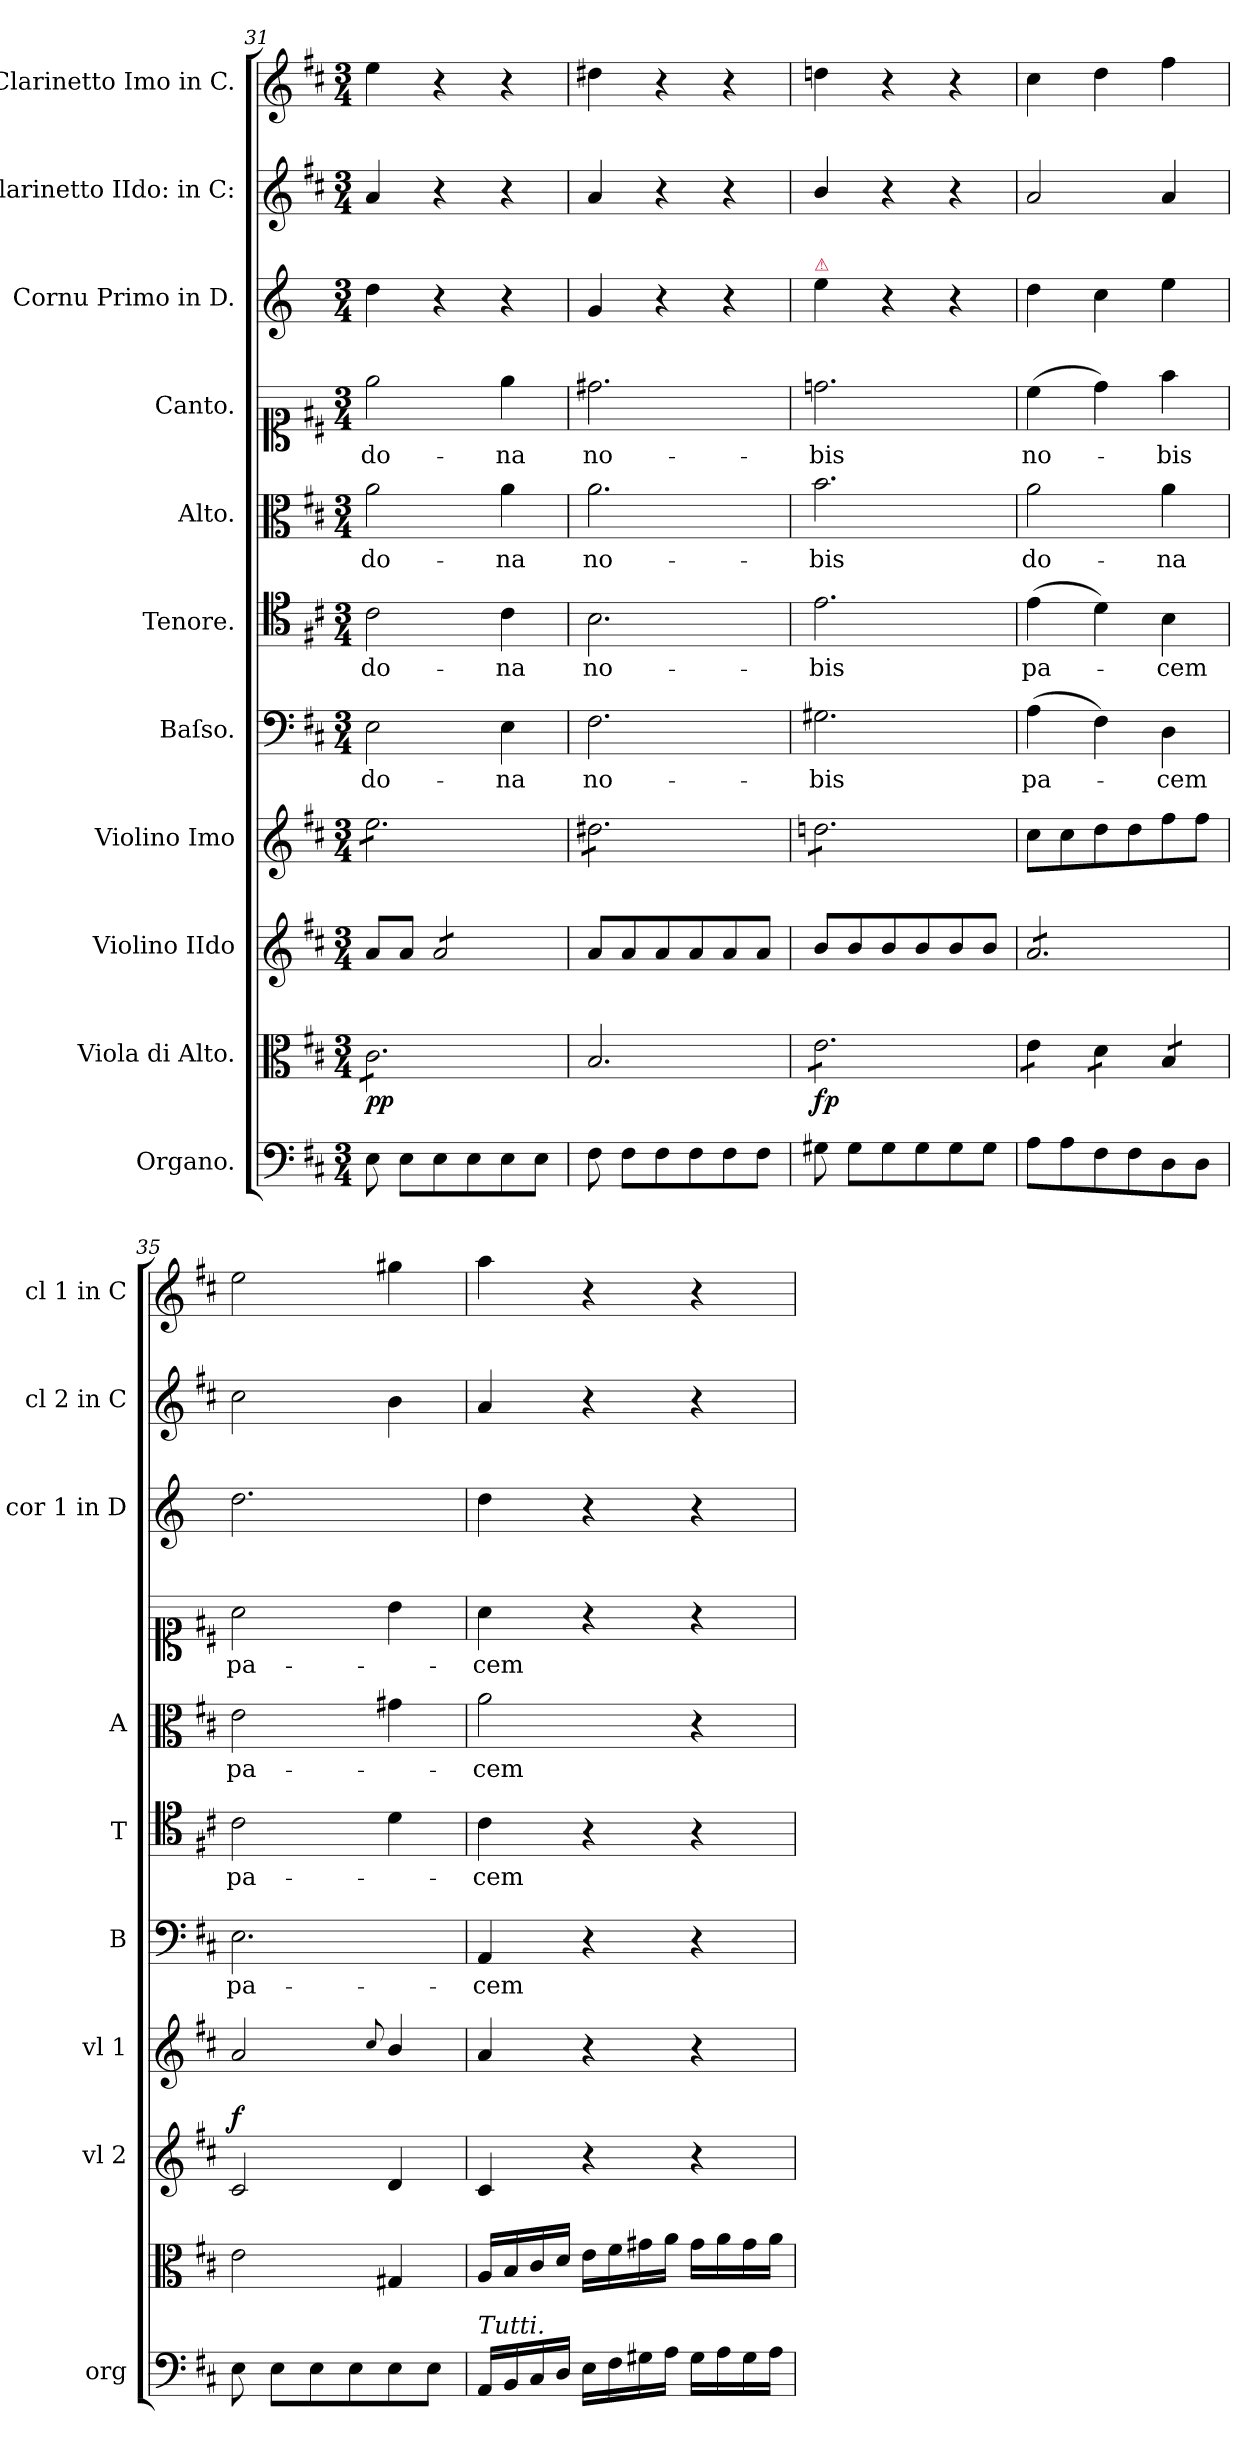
**kern	**dynam	**kern	**dynam	**kern	**dynam	**kern	**kern	**text	**kern	**text	**kern	**text	**kern	**text	**kern	**kern	**kern
*part11	*part11	*part10	*part10	*part9	*part9	*part8	*part7	*part7	*part6	*part6	*part5	*part5	*part4	*part4	*part3	*part2	*part1
*staff11	*staff11	*staff10	*staff10	*staff9	*staff9	*staff8	*staff7	*staff7	*staff6	*staff6	*staff5	*staff5	*staff4	*staff4	*staff3	*staff2	*staff1
*I"Organo.	*	*I"Viola di Alto.	*	*I"Violino IIdo	*	*I"Violino Imo	*I"Baſso.	*	*I"Tenore.	*	*I"Alto.	*	*I"Canto.	*	*I"Cornu Primo in D.	*I"Clarinetto IIdo: in C:	*I"Clarinetto Imo in C.
*I'org	*	*	*	*I'vl 2	*	*I'vl 1	*I'B	*	*I'T	*	*I'A	*	*	*	*I'cor 1 in D	*I'cl 2 in C	*I'cl 1 in C
*clefF4	*	*clefC3	*	*clefG2	*	*clefG2	*clefF4	*	*clefC4	*	*clefC3	*	*clefC1	*	*clefG2	*clefG2	*clefG2
*	*	*	*	*	*	*	*	*	*	*	*	*	*	*	*ITrd6c10	*	*
*k[f#c#]	*	*k[f#c#]	*	*k[f#c#]	*	*k[f#c#]	*k[f#c#]	*	*k[f#c#]	*	*k[f#c#]	*	*k[f#c#]	*	*k[f#c#]	*k[f#c#]	*k[f#c#]
*D:	*	*D:	*	*D:	*	*D:	*D:	*	*D:	*	*D:	*	*D:	*	*D:	*D:	*D:
*M3/4	*	*M3/4	*	*M3/4	*	*M3/4	*M3/4	*	*M3/4	*	*M3/4	*	*M3/4	*	*M3/4	*M3/4	*M3/4
=31	=31	=31	=31	=31	=31	=31	=31	=31	=31	=31	=31	=31	=31	=31	=31	=31	=31
!	!	!	!LO:DY:b	!	!LO:DY:b	!	!	!	!	!	!	!	!	!	!	!	!
*	*	*tremolo	*	*	*	*	*	*	*	*	*	*	*	*	*	*	*
*	*	*	*	*	*	*tremolo	*	*	*	*	*	*	*	*	*	*	*
8E\	.	8c#\L	pp	8a/L	fo	8ee\L	2E\	do-	2c#\	do-	2a\	do-	2ee\	do-	4e\	4a/	4ee\
8E\L	.	8c#\	.	8a/J	.	8ee\	.	.	.	.	.	.	.	.	.	.	.
!	!	!	!	!LO:TX:a:color=limegreen:t=S	!	!	!	!	!	!	!	!	!	!	!	!	!
!	!	!	!	!	!LO:DY:b	!	!	!	!	!	!	!	!	!	!	!	!
*	*	*	*	*tremolo	*	*	*	*	*	*	*	*	*	*	*	*	*
8E\	.	8c#\	.	8a/L	po	8ee\	.	.	.	.	.	.	.	.	4r	4r	4r
8E\	.	8c#\	.	8a/	.	8ee\	.	.	.	.	.	.	.	.	.	.	.
8E\	.	8c#\	.	8a/	.	8ee\	4E\	-na	4c#\	-na	4a\	-na	4ee\	-na	4r	4r	4r
8E\J	.	8c#\J	.	8a/J	.	8ee\J	.	.	.	.	.	.	.	.	.	.	.
*	*	*	*	*Xtremolo	*	*	*	*	*	*	*	*	*	*	*	*	*
*	*	*Xtremolo	*	*	*	*	*	*	*	*	*	*	*	*	*	*	*
=32	=32	=32	=32	=32	=32	=32	=32	=32	=32	=32	=32	=32	=32	=32	=32	=32	=32
!	!	!	!	!	!LO:DY:b	!	!	!	!	!	!	!	!	!	!	!	!
8F#\	.	2.B/	.	8a/L	fo	8dd#X\L	2.F#\	no-	2.B\	no-	2.a\	no-	2.dd#X\	no-	4A/	4a/	4dd#X\
8F#\L	.	.	.	8a/	.	8dd#X\	.	.	.	.	.	.	.	.	.	.	.
8F#\	.	.	.	8a/	.	8dd#X\	.	.	.	.	.	.	.	.	4r	4r	4r
8F#\	.	.	.	8a/	.	8dd#X\	.	.	.	.	.	.	.	.	.	.	.
!	!	!	!	!	!LO:DY:b	!	!	!	!	!	!	!	!	!	!	!	!
8F#\	.	.	.	8a/	po	8dd#X\	.	.	.	.	.	.	.	.	4r	4r	4r
8F#\J	.	.	.	8a/J	.	8dd#X\J	.	.	.	.	.	.	.	.	.	.	.
=33	=33	=33	=33	=33	=33	=33	=33	=33	=33	=33	=33	=33	=33	=33	=33	=33	=33
!	!	!	!	!	!	!	!	!	!	!	!	!	!	!	!LO:TX:a:color=crimson:t=⚠	!	!
!	!	!	!LO:DY:b	!	!LO:DY:b	!	!	!	!	!	!	!	!	!	!	!	!
*	*	*tremolo	*	*	*	*	*	*	*	*	*	*	*	*	*	*	*
8G#X\	.	8e\L	fp	8b/L	fp&colon;	8ddn\L	2.G#X\	-bis	2.e\	-bis	2.b\	-bis	2.ddn\	-bis	4f#\	4b/	4ddn\
8G#\L	.	8e\	.	8b/	.	8ddn\	.	.	.	.	.	.	.	.	.	.	.
8G#\	.	8e\	.	8b/	.	8ddn\	.	.	.	.	.	.	.	.	4r	4r	4r
8G#\	.	8e\	.	8b/	.	8ddn\	.	.	.	.	.	.	.	.	.	.	.
8G#\	.	8e\	.	8b/	.	8ddn\	.	.	.	.	.	.	.	.	4r	4r	4r
8G#\J	.	8e\J	.	8b/J	.	8ddn\J	.	.	.	.	.	.	.	.	.	.	.
*	*	*	*	*	*	*Xtremolo	*	*	*	*	*	*	*	*	*	*	*
=34	=34	=34	=34	=34	=34	=34	=34	=34	=34	=34	=34	=34	=34	=34	=34	=34	=34
*	*	*	*	*tremolo	*	*	*	*	*	*	*	*	*	*	*	*	*
8A\L	.	8e\L	.	8a/L	.	8cc#\L	(>4A\	pa-	(>4e\	pa-	2a\	do-	(>4cc#\	no-	4e\	2a/	4cc#\
8A\	.	8e\J	.	8a/	.	8cc#\	.	.	.	.	.	.	.	.	.	.	.
8F#\	.	8d\L	.	8a/	.	8dd\	4F#\)	.	4d\)	.	.	.	4dd\)	.	4d\	.	4dd\
8F#\	.	8d\J	.	8a/	.	8dd\	.	.	.	.	.	.	.	.	.	.	.
8D\	.	8B/L	.	8a/	.	8ff#\	4D\	-cem	4B\	-cem	4a\	-na	4ff#\	-bis	4f#\	4a/	4ff#\
8D\J	.	8B/J	.	8a/J	.	8ff#\J	.	.	.	.	.	.	.	.	.	.	.
*	*	*	*	*Xtremolo	*	*	*	*	*	*	*	*	*	*	*	*	*
*	*	*Xtremolo	*	*	*	*	*	*	*	*	*	*	*	*	*	*	*
=35	=35	=35	=35	=35	=35	=35	=35	=35	=35	=35	=35	=35	=35	=35	=35	=35	=35
!	!	!	!	!	!LO:DY:a	!	!	!	!	!	!	!	!	!	!	!	!
8E\	.	2e\	.	2c#/	f	2a/	2.E\	pa-	2c#\	pa-	2e\	pa-	2a\	pa-	2.e\	2cc#\	2ee\
8E\L	.	.	.	.	.	.	.	.	.	.	.	.	.	.	.	.	.
8E\	.	.	.	.	.	.	.	.	.	.	.	.	.	.	.	.	.
8E\	.	.	.	.	.	.	.	.	.	.	.	.	.	.	.	.	.
.	.	.	.	.	.	8qqcc#/	.	.	.	.	.	.	.	.	.	.	.
8E\	.	4G#X/	.	4d/	.	4b/	.	.	4d\	.	4g#X\	.	4b\	.	.	4b\	4gg#X\
8E\J	.	.	.	.	.	.	.	.	.	.	.	.	.	.	.	.	.
=36	=36	=36	=36	=36	=36	=36	=36	=36	=36	=36	=36	=36	=36	=36	=36	=36	=36
!LO:TX:a:i:t=Tutti.	!	!	!	!	!	!	!	!	!	!	!	!	!	!	!	!	!
!	!	!	!LO:DY:a	!	!	!	!	!	!	!	!	!	!	!	!	!	!
16AA/LL	.	16A/LL	for	4c#/	.	4a/	4AA/	-cem	4c#\	-cem	2a\	-cem	4a\	-cem	4e\	4a/	4aa\
!	!LO:DY:b	!	!	!	!	!	!	!	!	!	!	!	!	!	!	!	!
16BB/	for&colon;	16B/	.	.	.	.	.	.	.	.	.	.	.	.	.	.	.
16C#/	.	16c#/	.	.	.	.	.	.	.	.	.	.	.	.	.	.	.
16D/JJ	.	16d/JJ	.	.	.	.	.	.	.	.	.	.	.	.	.	.	.
16E\LL	.	16e\LL	.	4r	.	4r	4r	.	4r	.	.	.	4r	.	4r	4r	4r
16F#\	.	16f#\	.	.	.	.	.	.	.	.	.	.	.	.	.	.	.
16G#X\	.	16g#X\	.	.	.	.	.	.	.	.	.	.	.	.	.	.	.
16A\JJ	.	16a\JJ	.	.	.	.	.	.	.	.	.	.	.	.	.	.	.
16G#\LL	.	16g#\LL	.	4r	.	4r	4r	.	4r	.	4r	.	4r	.	4r	4r	4r
16A\	.	16a\	.	.	.	.	.	.	.	.	.	.	.	.	.	.	.
16G#\	.	16g#\	.	.	.	.	.	.	.	.	.	.	.	.	.	.	.
16A\JJ	.	16a\JJ	.	.	.	.	.	.	.	.	.	.	.	.	.	.	.
=	=	=	=	=	=	=	=	=	=	=	=	=	=	=	=	=	=
*-	*-	*-	*-	*-	*-	*-	*-	*-	*-	*-	*-	*-	*-	*-	*-	*-	*-
